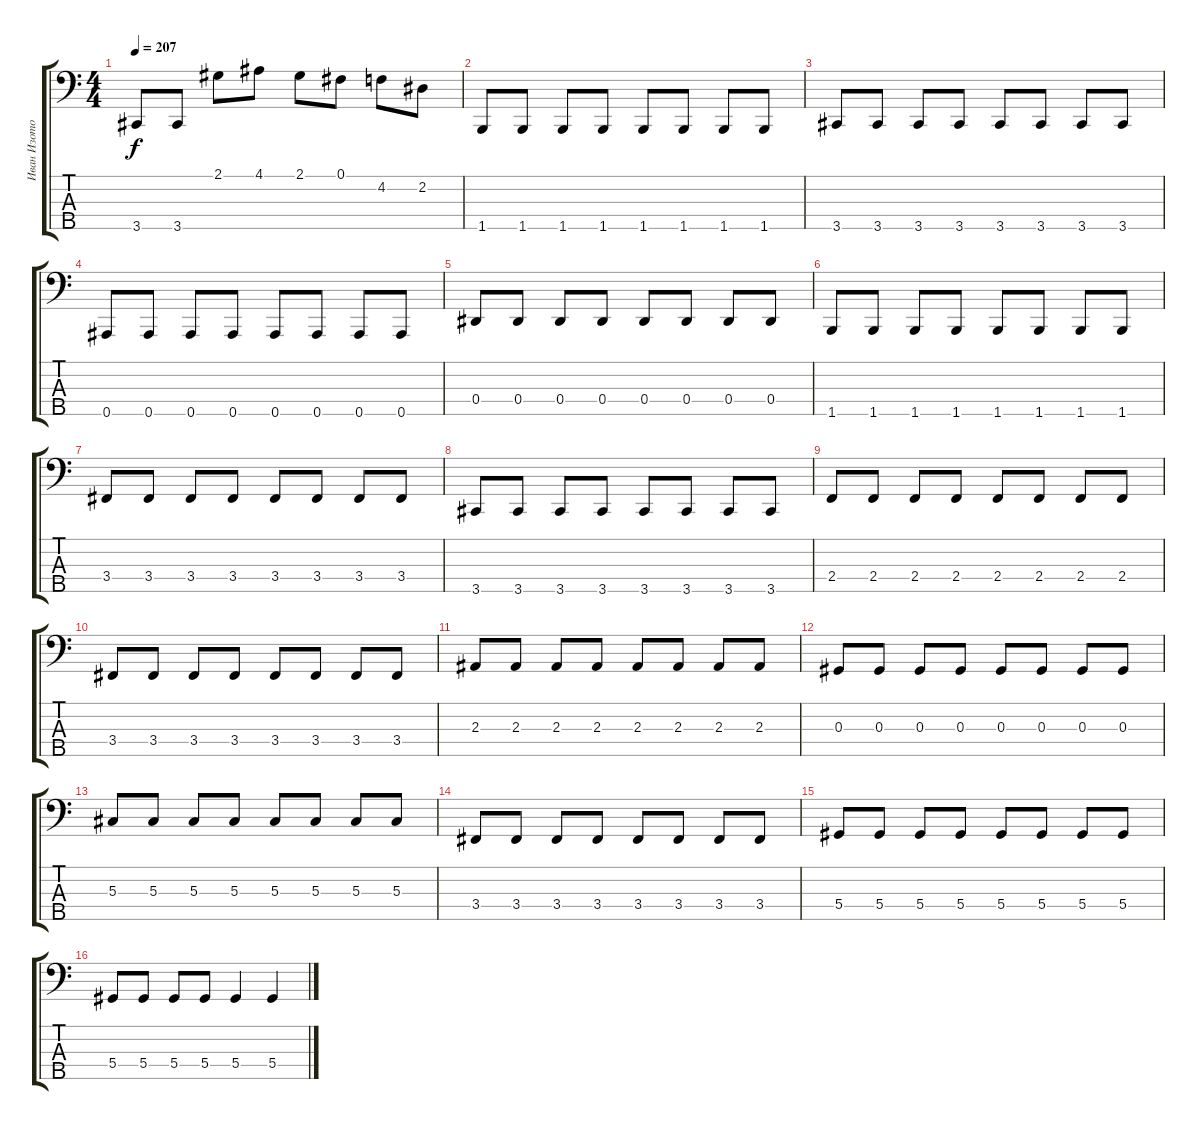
\track ("Иван Изотов" "Иван Изото") {instrument electricbasspick}
\staff {score tabs}
\tuning (Gb2 Db2 Ab1 Eb1 Bb0) {hide}
\ts (4 4)
\tempo 207
\clef f4
\ks c
3.5.8{dy f} 3.5.8 2.1.8 4.1.8 2.1.8 0.1.8 4.2.8 2.2.8 |
1.5.8 1.5.8 1.5.8 1.5.8 1.5.8 1.5.8 1.5.8 1.5.8 |
3.5.8 3.5.8 3.5.8 3.5.8 3.5.8 3.5.8 3.5.8 3.5.8 |
0.5.8 0.5.8 0.5.8 0.5.8 0.5.8 0.5.8 0.5.8 0.5.8 |
0.4.8 0.4.8 0.4.8 0.4.8 0.4.8 0.4.8 0.4.8 0.4.8 |
1.5.8 1.5.8 1.5.8 1.5.8 1.5.8 1.5.8 1.5.8 1.5.8 |
3.4.8 3.4.8 3.4.8 3.4.8 3.4.8 3.4.8 3.4.8 3.4.8 |
3.5.8 3.5.8 3.5.8 3.5.8 3.5.8 3.5.8 3.5.8 3.5.8 |
2.4.8 2.4.8 2.4.8 2.4.8 2.4.8 2.4.8 2.4.8 2.4.8 |
3.4.8 3.4.8 3.4.8 3.4.8 3.4.8 3.4.8 3.4.8 3.4.8 |
2.3.8 2.3.8 2.3.8 2.3.8 2.3.8 2.3.8 2.3.8 2.3.8 |
0.3.8 0.3.8 0.3.8 0.3.8 0.3.8 0.3.8 0.3.8 0.3.8 |
5.3.8 5.3.8 5.3.8 5.3.8 5.3.8 5.3.8 5.3.8 5.3.8 |
3.4.8 3.4.8 3.4.8 3.4.8 3.4.8 3.4.8 3.4.8 3.4.8 |
5.4.8 5.4.8 5.4.8 5.4.8 5.4.8 5.4.8 5.4.8 5.4.8 |
5.4.8 5.4.8 5.4.8 5.4.8 5.4.4 5.4.4
